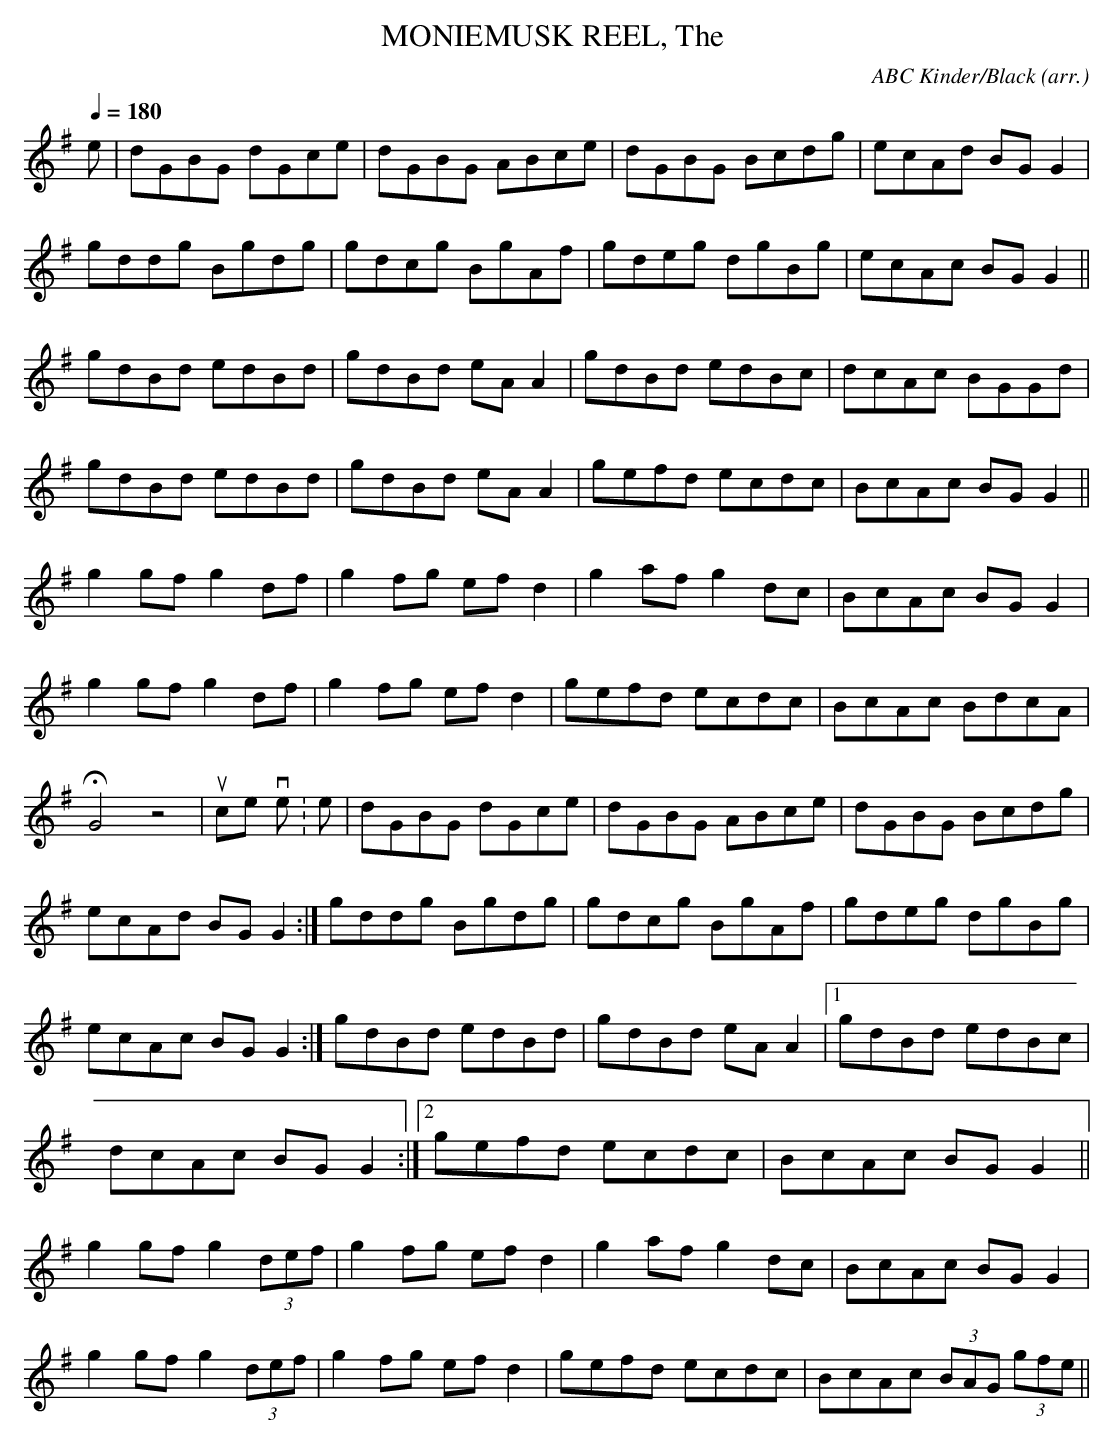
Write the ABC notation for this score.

X:1
T:MONIEMUSK REEL, The \
C:ABC Kinder/Black (arr.)\
and "Dance Music of Ireland" (#614) (same tune in both volumes). This\
tune isn't related to that one.\
M:4/4\
L:1/8\
Q:1/4=180\
K:G\
e|dGBG dGce|dGBG ABce|dGBG Bcdg|ecAd BGG2|\
gddg Bgdg| gdcg BgAf|gdeg dgBg|ecAc BGG2 ||\
gdBd edBd|gdBd eA A2|gdBd edBc|dcAc BGGd|\
gdBd edBd|gdBd eA A2|gefd ecdc|BcAc BGG2||\
g2gf g2df|g2fg efd2|g2af g2dc|BcAc BGG2|\
g2gf g2df|g2fg efd2|gefd ecdc|BcAc BdcA|HG4z4|\
\
\
source version:\
e|dGBG dGce|dGBG ABce|dGBG Bcdg|ecAd BGG2:|\
gddg Bgdg| gdcg BgAf|gdeg dgBg|ecAc BG G2:|\
gdBd edBd|gdBd eA A2|1gdBd edBc|dcAc BG G2:|\
[2 gefd ecdc|BcAc BG G2||g2 gf g2 (3def|\
g2 fg ef d2|g2 af g2 dc|BcAc BG G2|g2 gf g2 (3def|\
g2 fg ef d2|gefd ecdc|BcAc (3BAG (3gfe||\
\
\
\
\
